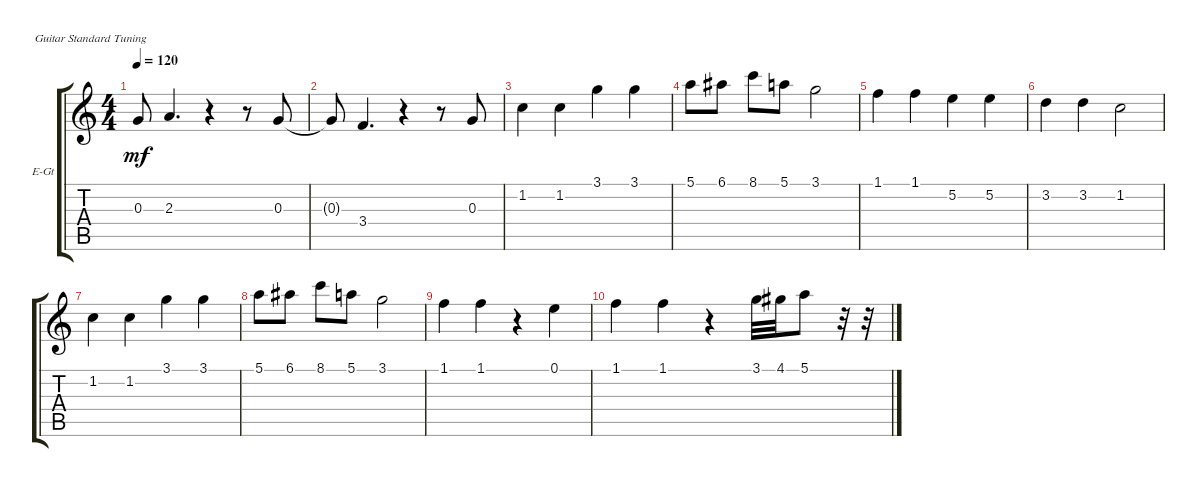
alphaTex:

\defaultSystemsLayout 4
\bracketExtendMode groupsimilarinstruments
\firstSystemTrackNameOrientation horizontal
\otherSystemsTrackNameOrientation horizontal
\track ("Красный 1" "E-Gt") {solo instrument electricguitarclean}
\staff {score tabs}
\tuning (E4 B3 G3 D3 A2 E2)
\ts (4 4)
\tempo 120
\clef g2
\ks c
0.3{t}.8{dy mf} 2.3.4{d} r.4 r.8 0.3.8 |
0.3{t}.8 3.4.4{d} r.4 r.8 0.3.8 |
1.2.4 1.2.4 3.1.4 3.1.4 |
5.1.8 6.1.8 8.1.8 5.1.8 3.1.2 |
1.1.4 1.1.4 5.2.4 5.2.4 |
3.2.4 3.2.4 1.2.2 |
1.2.4 1.2.4 3.1.4 3.1.4 |
5.1.8 6.1.8 8.1.8 5.1.8 3.1.2 |
1.1.4 1.1.4 r.4 0.1.4 |
1.1.4 1.1.4 r.4 3.1.32 4.1.32 5.1.8 r.32 r.32
